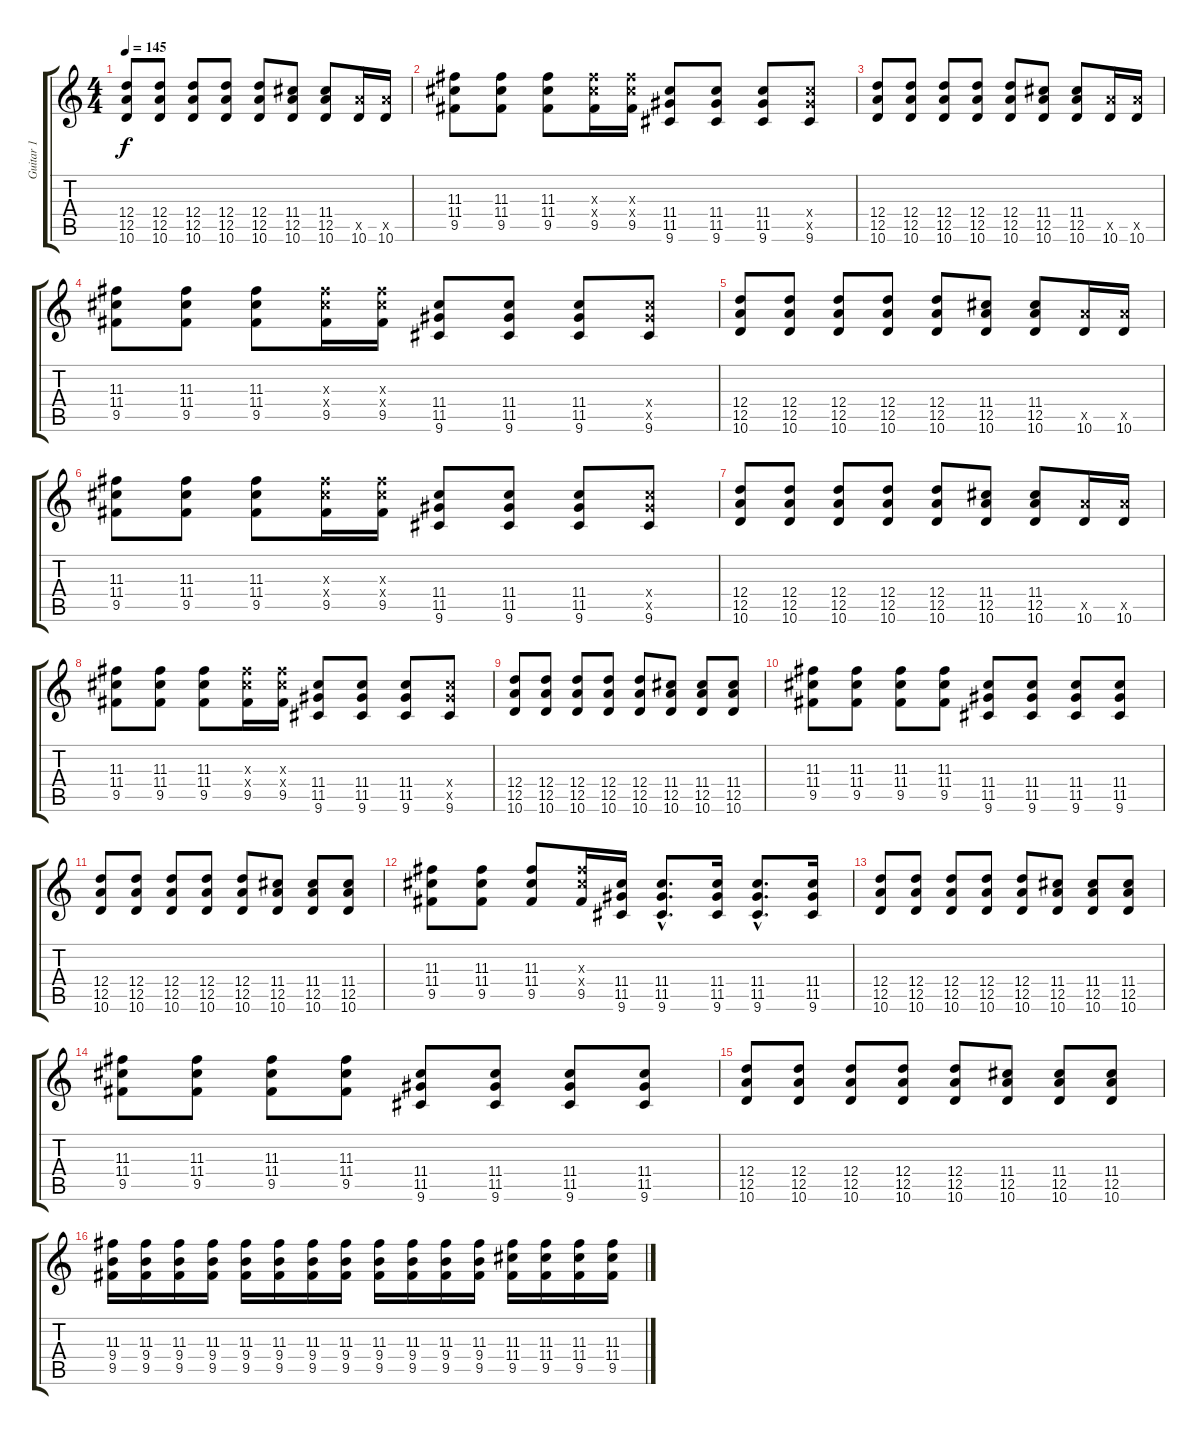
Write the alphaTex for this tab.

\track ("Guitar 1" "Guitar 1") {instrument overdrivenguitar}
\staff {score tabs}
\tuning (E4 B3 G3 D3 A2 E2) {hide}
\ts (4 4)
\tempo 145
\clef g2
\ks c
(12.4 12.5 10.6).8{dy f instrument overdrivenguitar} (12.4 12.5 10.6).8 (12.4 12.5 10.6).8 (12.4 12.5 10.6).8 (12.4 12.5 10.6).8 (11.4 12.5 10.6).8 (11.4 12.5 10.6).8 (12.5{x} 10.6).16 (12.5{x} 10.6).16 |
(11.3 11.4 9.5).8 (11.3 11.4 9.5).8 (11.3 11.4 9.5).8 (11.3{x} 11.4{x} 9.5).16 (11.3{x} 11.4{x} 9.5).16 (11.4 11.5 9.6).8 (11.4 11.5 9.6).8 (11.4 11.5 9.6).8 (11.4{x} 11.5{x} 9.6).8 |
(12.4 12.5 10.6).8 (12.4 12.5 10.6).8 (12.4 12.5 10.6).8 (12.4 12.5 10.6).8 (12.4 12.5 10.6).8 (11.4 12.5 10.6).8 (11.4 12.5 10.6).8 (12.5{x} 10.6).16 (12.5{x} 10.6).16 |
(11.3 11.4 9.5).8 (11.3 11.4 9.5).8 (11.3 11.4 9.5).8 (11.3{x} 11.4{x} 9.5).16 (11.3{x} 11.4{x} 9.5).16 (11.4 11.5 9.6).8 (11.4 11.5 9.6).8 (11.4 11.5 9.6).8 (11.4{x} 11.5{x} 9.6).8 |
(12.4 12.5 10.6).8 (12.4 12.5 10.6).8 (12.4 12.5 10.6).8 (12.4 12.5 10.6).8 (12.4 12.5 10.6).8 (11.4 12.5 10.6).8 (11.4 12.5 10.6).8 (12.5{x} 10.6).16 (12.5{x} 10.6).16 |
(11.3 11.4 9.5).8 (11.3 11.4 9.5).8 (11.3 11.4 9.5).8 (11.3{x} 11.4{x} 9.5).16 (11.3{x} 11.4{x} 9.5).16 (11.4 11.5 9.6).8 (11.4 11.5 9.6).8 (11.4 11.5 9.6).8 (11.4{x} 11.5{x} 9.6).8 |
(12.4 12.5 10.6).8 (12.4 12.5 10.6).8 (12.4 12.5 10.6).8 (12.4 12.5 10.6).8 (12.4 12.5 10.6).8 (11.4 12.5 10.6).8 (11.4 12.5 10.6).8 (12.5{x} 10.6).16 (12.5{x} 10.6).16 |
(11.3 11.4 9.5).8 (11.3 11.4 9.5).8 (11.3 11.4 9.5).8 (11.3{x} 11.4{x} 9.5).16 (11.3{x} 11.4{x} 9.5).16 (11.4 11.5 9.6).8 (11.4 11.5 9.6).8 (11.4 11.5 9.6).8 (11.4{x} 11.5{x} 9.6).8 |
(12.4 12.5 10.6).8 (12.4 12.5 10.6).8 (12.4 12.5 10.6).8 (12.4 12.5 10.6).8 (12.4 12.5 10.6).8 (11.4 12.5 10.6).8 (11.4 12.5 10.6).8 (11.4 12.5 10.6).8 |
(11.3 11.4 9.5).8 (11.3 11.4 9.5).8 (11.3 11.4 9.5).8 (11.3 11.4 9.5).8 (11.4 11.5 9.6).8 (11.4 11.5 9.6).8 (11.4 11.5 9.6).8 (11.4 11.5 9.6).8 |
(12.4 12.5 10.6).8 (12.4 12.5 10.6).8 (12.4 12.5 10.6).8 (12.4 12.5 10.6).8 (12.4 12.5 10.6).8 (11.4 12.5 10.6).8 (11.4 12.5 10.6).8 (11.4 12.5 10.6).8 |
(11.3 11.4 9.5).8 (11.3 11.4 9.5).8 (11.3 11.4 9.5).8 (11.3{x} 11.4{x} 9.5).16 (11.4 11.5 9.6).16 (11.4{hac} 11.5{hac} 9.6{hac}).8{d} (11.4 11.5 9.6).16 (11.4{hac} 11.5{hac} 9.6{hac}).8{d} (11.4 11.5 9.6).16 |
(12.4 12.5 10.6).8 (12.4 12.5 10.6).8 (12.4 12.5 10.6).8 (12.4 12.5 10.6).8 (12.4 12.5 10.6).8 (11.4 12.5 10.6).8 (11.4 12.5 10.6).8 (11.4 12.5 10.6).8 |
(11.3 11.4 9.5).8 (11.3 11.4 9.5).8 (11.3 11.4 9.5).8 (11.3 11.4 9.5).8 (11.4 11.5 9.6).8 (11.4 11.5 9.6).8 (11.4 11.5 9.6).8 (11.4 11.5 9.6).8 |
(12.4 12.5 10.6).8 (12.4 12.5 10.6).8 (12.4 12.5 10.6).8 (12.4 12.5 10.6).8 (12.4 12.5 10.6).8 (11.4 12.5 10.6).8 (11.4 12.5 10.6).8 (11.4 12.5 10.6).8 |
(11.3 9.4 9.5).16 (11.3 9.4 9.5).16 (11.3 9.4 9.5).16 (11.3 9.4 9.5).16 (11.3 9.4 9.5).16 (11.3 9.4 9.5).16 (11.3 9.4 9.5).16 (11.3 9.4 9.5).16 (11.3 9.4 9.5).16 (11.3 9.4 9.5).16 (11.3 9.4 9.5).16 (11.3 9.4 9.5).16 (11.3 11.4 9.5).16 (11.3 11.4 9.5).16 (11.3 11.4 9.5).16 (11.3 11.4 9.5).16
